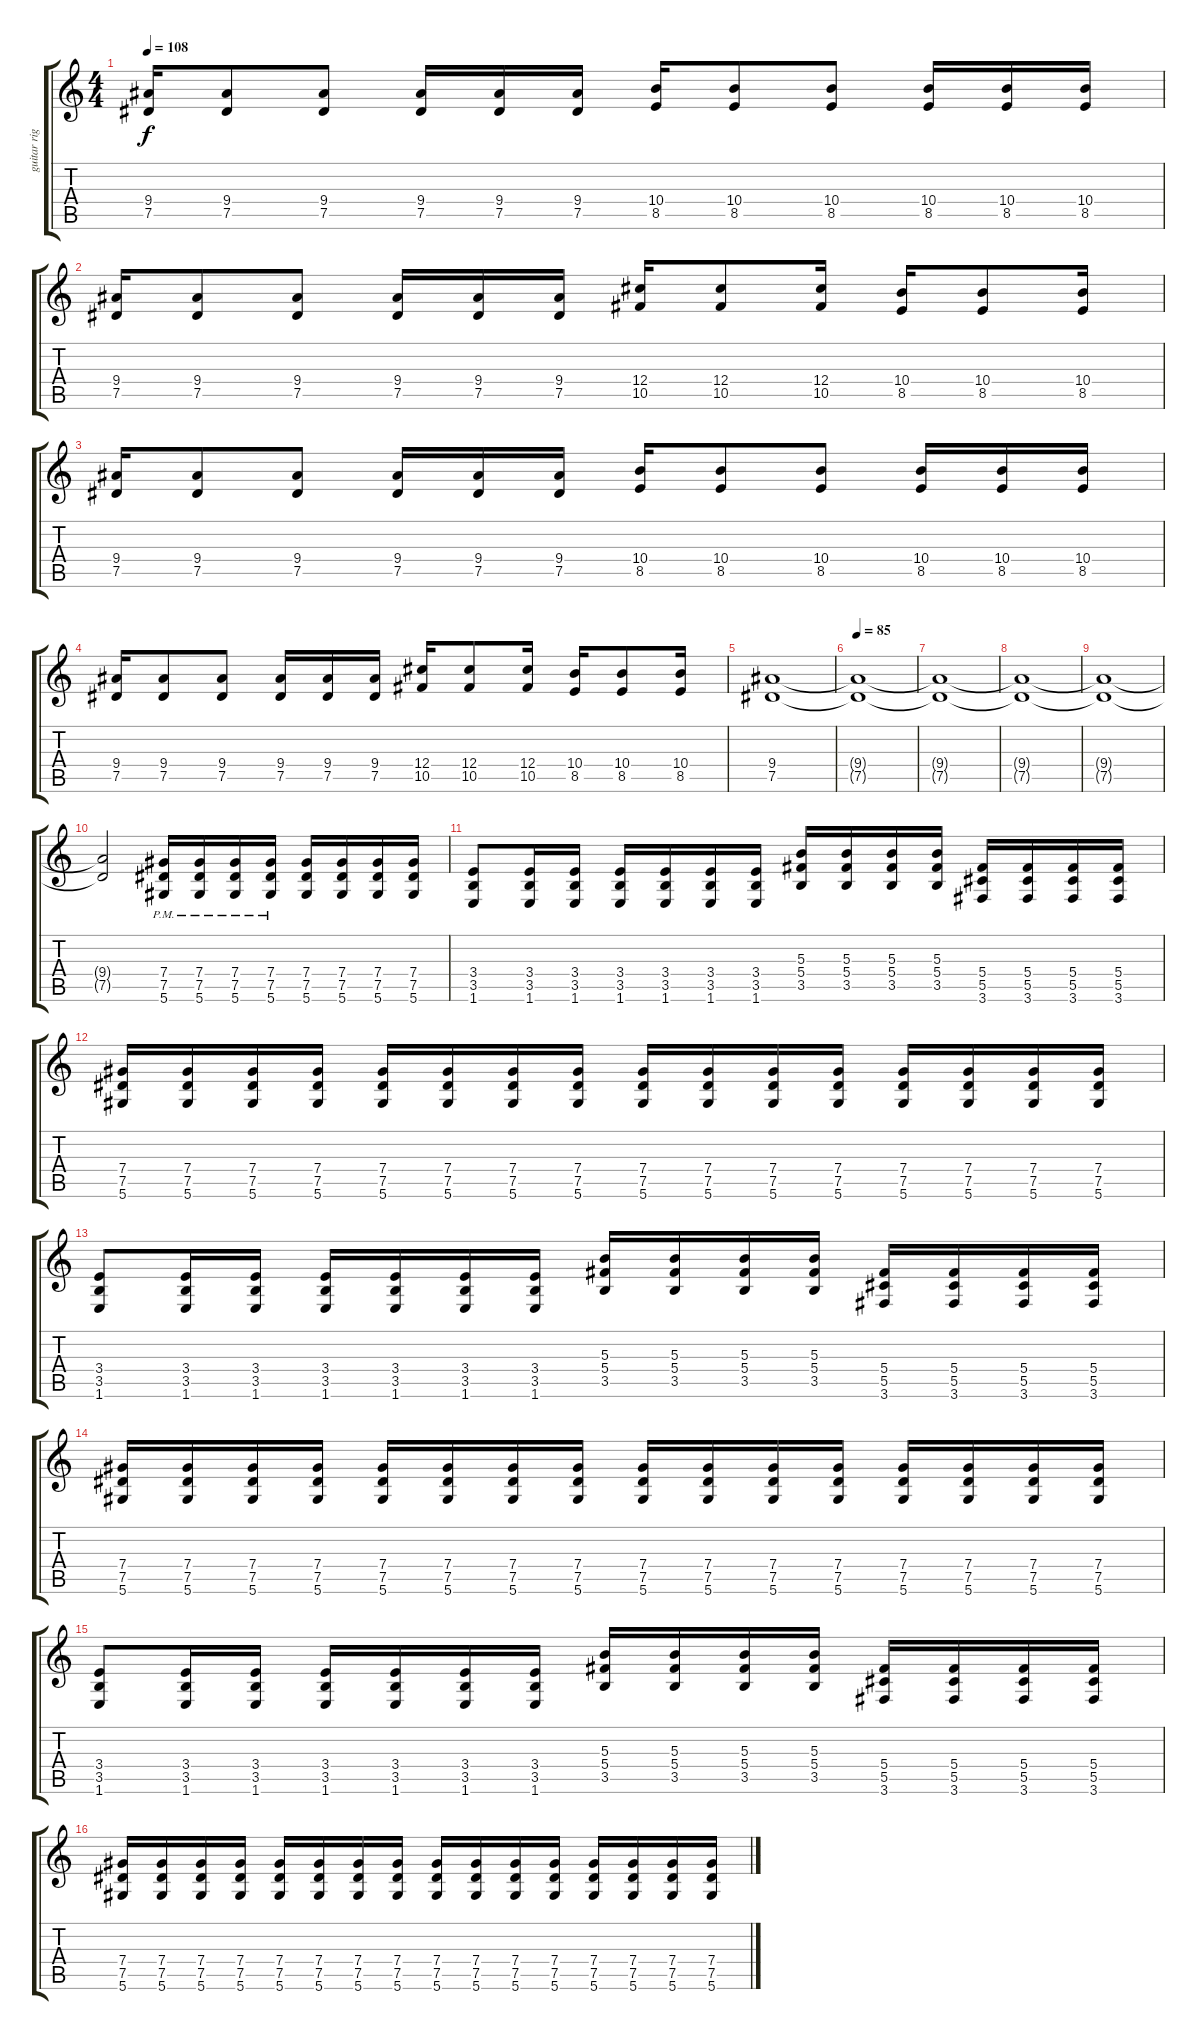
\track ("guitar right" "guitar rig") {instrument distortionguitar}
\staff {score tabs}
\tuning (Eb4 Bb3 Gb3 Db3 Ab2 Eb2) {hide}
\ts (4 4)
\tempo 108
\clef g2
\ks c
(9.4 7.5).16{dy f} (9.4 7.5).8 (9.4 7.5).8 (9.4 7.5).16 (9.4 7.5).16 (9.4 7.5).16 (10.4 8.5).16 (10.4 8.5).8 (10.4 8.5).8 (10.4 8.5).16 (10.4 8.5).16 (10.4 8.5).16 |
(9.4 7.5).16 (9.4 7.5).8 (9.4 7.5).8 (9.4 7.5).16 (9.4 7.5).16 (9.4 7.5).16 (12.4 10.5).16 (12.4 10.5).8 (12.4 10.5).16 (10.4 8.5).16 (10.4 8.5).8 (10.4 8.5).16 |
(9.4 7.5).16 (9.4 7.5).8 (9.4 7.5).8 (9.4 7.5).16 (9.4 7.5).16 (9.4 7.5).16 (10.4 8.5).16 (10.4 8.5).8 (10.4 8.5).8 (10.4 8.5).16 (10.4 8.5).16 (10.4 8.5).16 |
(9.4 7.5).16 (9.4 7.5).8 (9.4 7.5).8 (9.4 7.5).16 (9.4 7.5).16 (9.4 7.5).16 (12.4 10.5).16 (12.4 10.5).8 (12.4 10.5).16 (10.4 8.5).16 (10.4 8.5).8 (10.4 8.5).16 |
(9.4 7.5).1 |
\tempo 85
(9.4{t} 7.5{t}).1 |
(9.4{t} 7.5{t}).1 |
(9.4{t} 7.5{t}).1 |
(9.4{t} 7.5{t}).1 |
(9.4{t} 7.5{t}).2 (7.4{pm} 7.5{pm} 5.6{pm}).16 (7.4{pm} 7.5{pm} 5.6{pm}).16 (7.4{pm} 7.5{pm} 5.6{pm}).16 (7.4{pm} 7.5{pm} 5.6{pm}).16 (7.4 7.5 5.6).16 (7.4 7.5 5.6).16 (7.4 7.5 5.6).16 (7.4 7.5 5.6).16 |
(3.4 3.5 1.6).8 (3.4 3.5 1.6).16 (3.4 3.5 1.6).16 (3.4 3.5 1.6).16 (3.4 3.5 1.6).16 (3.4 3.5 1.6).16 (3.4 3.5 1.6).16 (5.3 5.4 3.5).16 (5.3 5.4 3.5).16 (5.3 5.4 3.5).16 (5.3 5.4 3.5).16 (5.4 5.5 3.6).16 (5.4 5.5 3.6).16 (5.4 5.5 3.6).16 (5.4 5.5 3.6).16 |
(7.4 7.5 5.6).16 (7.4 7.5 5.6).16 (7.4 7.5 5.6).16 (7.4 7.5 5.6).16 (7.4 7.5 5.6).16 (7.4 7.5 5.6).16 (7.4 7.5 5.6).16 (7.4 7.5 5.6).16 (7.4 7.5 5.6).16 (7.4 7.5 5.6).16 (7.4 7.5 5.6).16 (7.4 7.5 5.6).16 (7.4 7.5 5.6).16 (7.4 7.5 5.6).16 (7.4 7.5 5.6).16 (7.4 7.5 5.6).16 |
(3.4 3.5 1.6).8 (3.4 3.5 1.6).16 (3.4 3.5 1.6).16 (3.4 3.5 1.6).16 (3.4 3.5 1.6).16 (3.4 3.5 1.6).16 (3.4 3.5 1.6).16 (5.3 5.4 3.5).16 (5.3 5.4 3.5).16 (5.3 5.4 3.5).16 (5.3 5.4 3.5).16 (5.4 5.5 3.6).16 (5.4 5.5 3.6).16 (5.4 5.5 3.6).16 (5.4 5.5 3.6).16 |
(7.4 7.5 5.6).16 (7.4 7.5 5.6).16 (7.4 7.5 5.6).16 (7.4 7.5 5.6).16 (7.4 7.5 5.6).16 (7.4 7.5 5.6).16 (7.4 7.5 5.6).16 (7.4 7.5 5.6).16 (7.4 7.5 5.6).16 (7.4 7.5 5.6).16 (7.4 7.5 5.6).16 (7.4 7.5 5.6).16 (7.4 7.5 5.6).16 (7.4 7.5 5.6).16 (7.4 7.5 5.6).16 (7.4 7.5 5.6).16 |
(3.4 3.5 1.6).8 (3.4 3.5 1.6).16 (3.4 3.5 1.6).16 (3.4 3.5 1.6).16 (3.4 3.5 1.6).16 (3.4 3.5 1.6).16 (3.4 3.5 1.6).16 (5.3 5.4 3.5).16 (5.3 5.4 3.5).16 (5.3 5.4 3.5).16 (5.3 5.4 3.5).16 (5.4 5.5 3.6).16 (5.4 5.5 3.6).16 (5.4 5.5 3.6).16 (5.4 5.5 3.6).16 |
(7.4 7.5 5.6).16 (7.4 7.5 5.6).16 (7.4 7.5 5.6).16 (7.4 7.5 5.6).16 (7.4 7.5 5.6).16 (7.4 7.5 5.6).16 (7.4 7.5 5.6).16 (7.4 7.5 5.6).16 (7.4 7.5 5.6).16 (7.4 7.5 5.6).16 (7.4 7.5 5.6).16 (7.4 7.5 5.6).16 (7.4 7.5 5.6).16 (7.4 7.5 5.6).16 (7.4 7.5 5.6).16 (7.4 7.5 5.6).16
